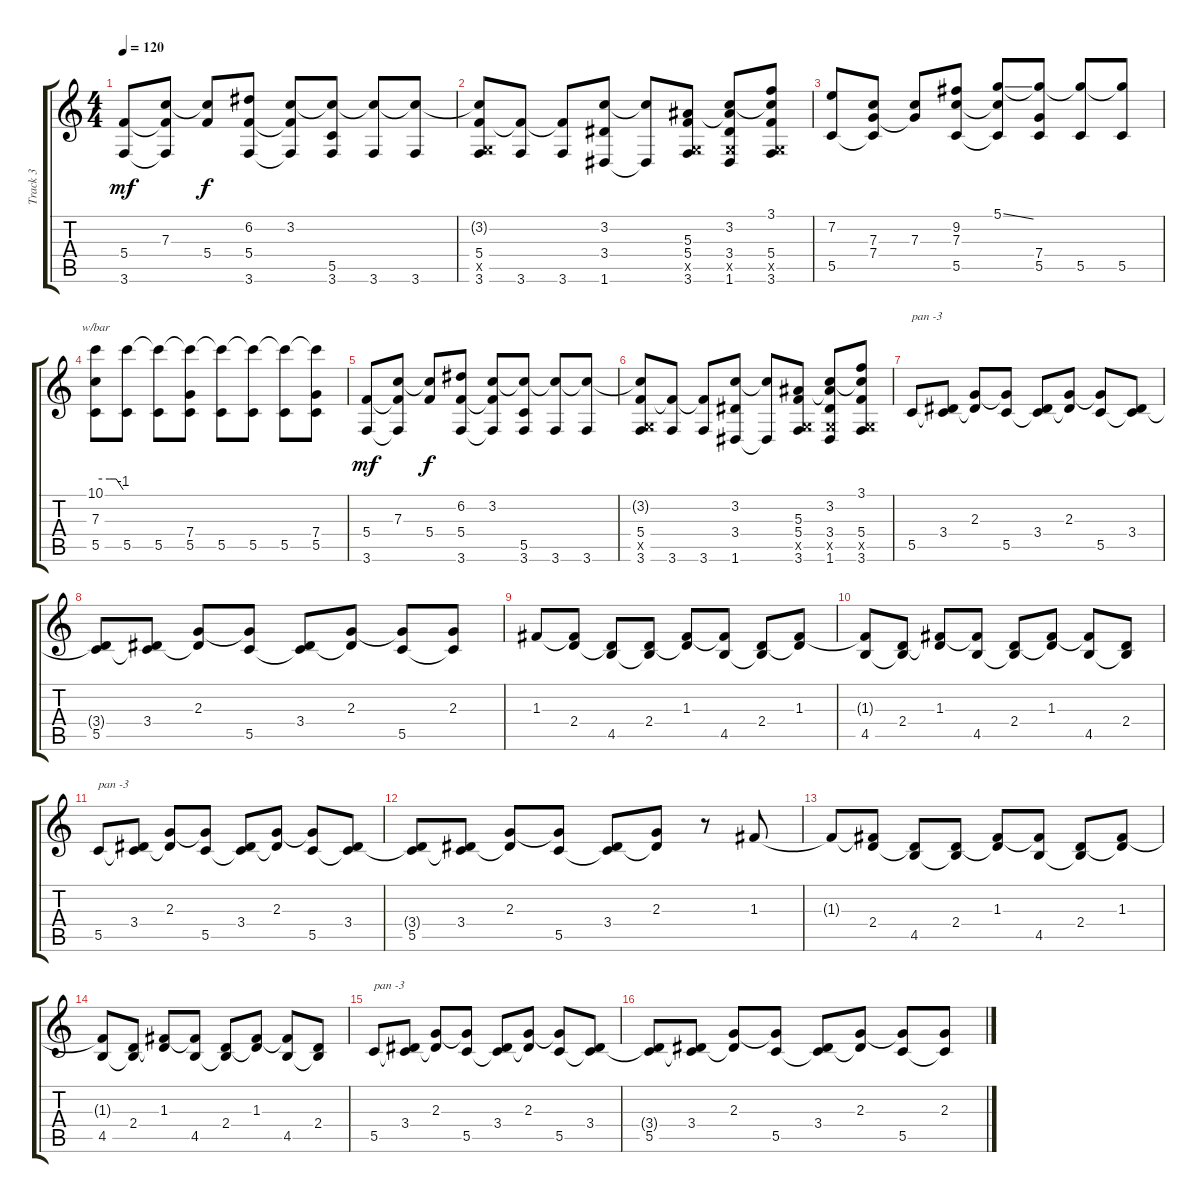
\track ("Track 3" "Track 3") {instrument electricguitarjazz}
\staff {score tabs}
\tuning (D4 A3 F3 C3 G2 D2) {hide}
\ts (4 4)
\tempo 120
\clef g2
\ks c
(5.4 3.6).8{dy mf} (7.3 5.4{t} 3.6{t}).8 (7.3{t} 5.4).8{dy f} (6.2 5.4 3.6).8 (3.2 5.4{t} 3.6{t}).8 (3.2{t} 5.5 3.6).8 (3.2{t} 3.6).8 (3.2{t} 3.6).8 |
(3.2{t} 5.4 0.5{x} 3.6).8 (5.4{t} 3.6).8 (5.4{t} 3.6).8 (3.2 3.4 1.6).8 (3.2{t} 1.6{t}).8 (5.3 5.4 0.5{x} 3.6).8 (3.2 5.3{t} 3.4 0.5{x} 1.6).8 (3.1 3.2{t} 5.4 0.5{x} 3.6).8 |
(7.2 5.5).8 (7.3 7.4 5.5{t}).8 (7.3 7.4{t}).8 (9.2 7.3 5.5).8 (5.1{ss} 7.3{t} 5.5{t}).8 (5.1{t} 7.4 5.5).8 (5.1{t} 5.5).8 (5.1{t} 5.5).8 |
(10.1 7.3 5.5).8{tbe (custom default 0 0 30 0 45 0 60 -4)} (10.1{t} 5.5).8 (10.1{t} 5.5).8 (10.1{t} 7.4 5.5).8 (10.1{t} 5.5).8 (10.1{t} 5.5).8 (10.1{t} 5.5).8 (10.1{t} 7.4 5.5).8 |
(5.4 3.6).8{dy mf} (7.3 5.4{t} 3.6{t}).8 (7.3{t} 5.4).8{dy f} (6.2 5.4 3.6).8 (3.2 5.4{t} 3.6{t}).8 (3.2{t} 5.5 3.6).8 (3.2{t} 3.6).8 (3.2{t} 3.6).8 |
(3.2{t} 5.4 0.5{x} 3.6).8 (5.4{t} 3.6).8 (5.4{t} 3.6).8 (3.2 3.4 1.6).8 (3.2{t} 1.6{t}).8 (5.3 5.4 0.5{x} 3.6).8 (3.2 5.3{t} 3.4 0.5{x} 1.6).8 (3.1 3.2{t} 5.4 0.5{x} 3.6).8 |
5.5.8{txt "pan -3" volume 15 balance 5 instrument distortionguitar} (3.4 5.5{t}).8 (2.3 3.4{t}).8 (2.3{t} 5.5).8 (3.4 5.5{t}).8 (2.3 3.4{t}).8 (2.3{t} 5.5).8 (3.4 5.5{t}).8 |
(3.4{t} 5.5).8 (3.4 5.5{t}).8 (2.3 3.4{t}).8 (2.3{t} 5.5).8 (3.4 5.5{t}).8 (2.3 3.4{t}).8 (2.3{t} 5.5).8 (2.3 5.5{t}).8 |
1.3.8 (1.3{t} 2.4).8 (2.4{t} 4.5).8 (2.4 4.5{t}).8 (1.3 2.4{t}).8 (1.3{t} 4.5).8 (2.4 4.5{t}).8 (1.3 2.4{t}).8 |
(1.3{t} 4.5).8 (2.4 4.5{t}).8 (1.3 2.4{t}).8 (1.3{t} 4.5).8 (2.4 4.5{t}).8 (1.3 2.4{t}).8 (1.3{t} 4.5).8 (2.4 4.5{t}).8 |
5.5.8{txt "pan -3" balance 5} (3.4 5.5{t}).8 (2.3 3.4{t}).8 (2.3{t} 5.5).8 (3.4 5.5{t}).8 (2.3 3.4{t}).8 (2.3{t} 5.5).8 (3.4 5.5{t}).8 |
(3.4{t} 5.5).8 (3.4 5.5{t}).8 (2.3 3.4{t}).8 (2.3{t} 5.5).8 (3.4 5.5{t}).8 (2.3 3.4{t}).8 r.8 1.3.8 |
1.3{t}.8 (1.3{t} 2.4).8 (2.4{t} 4.5).8 (2.4 4.5{t}).8 (1.3 2.4{t}).8 (1.3{t} 4.5).8 (2.4 4.5{t}).8 (1.3 2.4{t}).8 |
(1.3{t} 4.5).8 (2.4 4.5{t}).8 (1.3 2.4{t}).8 (1.3{t} 4.5).8 (2.4 4.5{t}).8 (1.3 2.4{t}).8 (1.3{t} 4.5).8 (2.4 4.5{t}).8 |
5.5.8{txt "pan -3" balance 5} (3.4 5.5{t}).8 (2.3 3.4{t}).8 (2.3{t} 5.5).8 (3.4 5.5{t}).8 (2.3 3.4{t}).8 (2.3{t} 5.5).8 (3.4 5.5{t}).8 |
(3.4{t} 5.5).8 (3.4 5.5{t}).8 (2.3 3.4{t}).8 (2.3{t} 5.5).8 (3.4 5.5{t}).8 (2.3 3.4{t}).8 (2.3{t} 5.5).8 (2.3 5.5{t}).8
